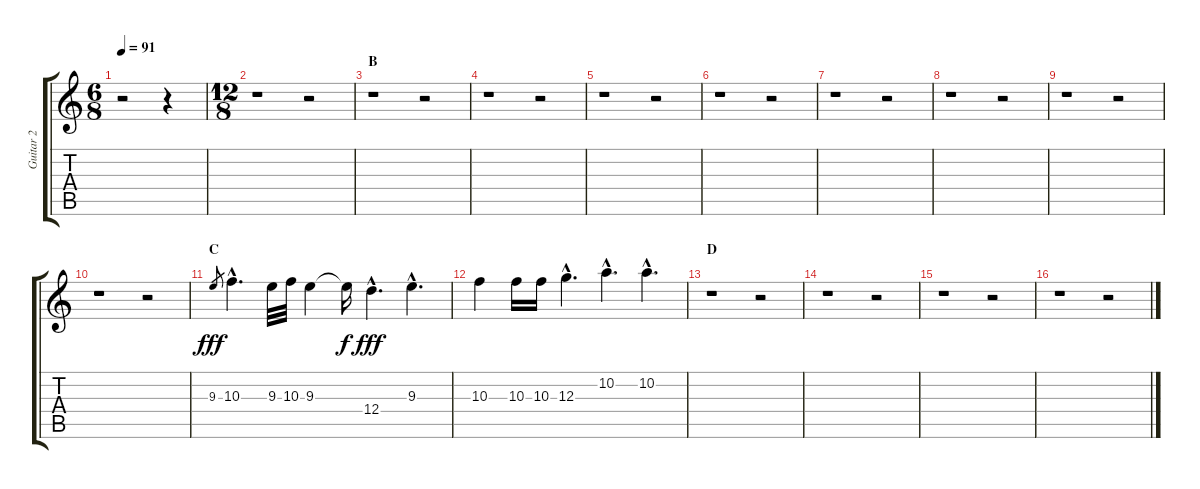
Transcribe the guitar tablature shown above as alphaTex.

\track ("Guitar 2" "Guitar 2") {instrument distortionguitar}
\staff {score tabs}
\tuning (E4 B3 G3 D3 A2 E2) {hide}
\ts (6 8)
\tempo 91
\clef g2
\ks c
r.2{dy fff} r.4 |
\ts (12 8)
r.1 r.2 |
\section ("" "B")
r.1 r.2 |
r.1 r.2 |
r.1 r.2 |
r.1 r.2 |
r.1 r.2 |
r.1 r.2 |
r.1 r.2 |
r.1 r.2 |
\section ("" "C")
9.3.8{gr} 10.3{hac}.4{d} 9.3.32 10.3.32 9.3.4 9.3{t}.16{dy f} 12.4{hac}.4{d dy fff} 9.3{hac}.4{d} |
10.3.4 10.3.16 10.3.16 12.3{hac}.4{d} 10.2{hac}.4{d} 10.2{hac}.4{d} |
\section ("" "D")
r.1 r.2 |
r.1 r.2 |
r.1 r.2 |
r.1 r.2
